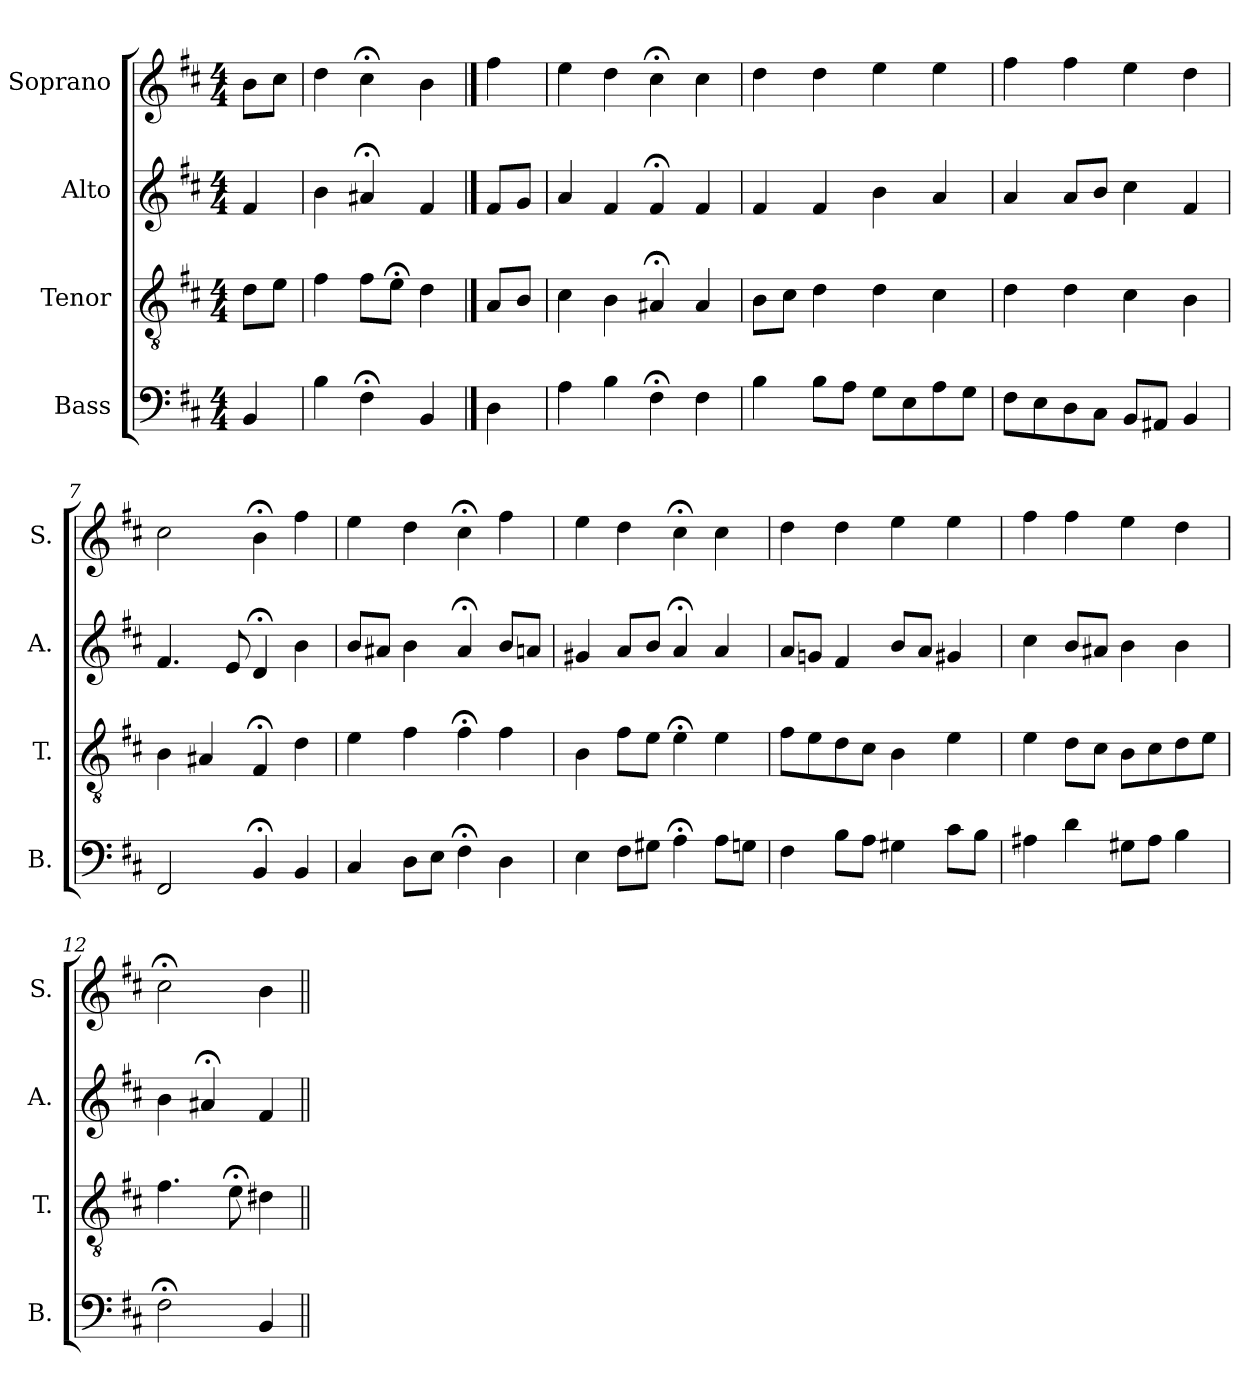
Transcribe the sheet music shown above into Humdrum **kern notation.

**kern	**kern	**kern	**kern
*part4	*part3	*part2	*part1
*staff4	*staff3	*staff2	*staff1
*I"Bass	*I"Tenor	*I"Alto	*I"Soprano
*I'B.	*I'T.	*I'A.	*I'S.
*clefF4	*clefGv2	*clefG2	*clefG2
*	*ITrd7c12	*	*
*k[f#c#]	*k[f#c#]	*k[f#c#]	*k[f#c#]
*D:	*D:	*D:	*D:
*M4/4	*M4/4	*M4/4	*M4/4
=1	=1	=1	=1
4BB/	8D\L	4f#/	8b\L
.	8E\J	.	8cc#\J
=2	=2	=2	=2
4B\	4F#\	4b\	4dd\
4F#;<\	8F#\L	4a#X;</	4cc#;<\
.	8E;<\J	.	.
4BB/	4D\	4f#/	4b\
==3	==3	==3	==3
4D\	8AA/L	8f#/L	4ff#\
.	8BB/J	8g/J	.
=4	=4	=4	=4
4A\	4C#\	4a/	4ee\
4B\	4BB\	4f#/	4dd\
4F#;<\	4AA#X;</	4f#;</	4cc#;<\
4F#\	4AA#/	4f#/	4cc#\
=5	=5	=5	=5
4B\	8BB\L	4f#/	4dd\
.	8C#\J	.	.
8B\L	4D\	4f#/	4dd\
8A\J	.	.	.
8G\L	4D\	4b\	4ee\
8E\	.	.	.
8A\	4C#\	4a/	4ee\
8G\J	.	.	.
=6	=6	=6	=6
8F#\L	4D\	4a/	4ff#\
8E\	.	.	.
8D\	4D\	8a/L	4ff#\
8C#\J	.	8b/J	.
8BB/L	4C#\	4cc#\	4ee\
8AA#X/J	.	.	.
4BB/	4BB\	4f#/	4dd\
!!LO:LB:g=z
=7	=7	=7	=7
2FF#/	4BB\	4.f#/	2cc#\
.	4AA#X/	.	.
.	.	8e/	.
4BB;</	4FF#;</	4d;</	4b;<\
4BB/	4D\	4b\	4ff#\
=8	=8	=8	=8
4C#/	4E\	8b/L	4ee\
.	.	8a#X/J	.
8D\L	4F#\	4b\	4dd\
8E\J	.	.	.
4F#;<\	4F#;<\	4a#;</	4cc#;<\
4D\	4F#\	8b/L	4ff#\
.	.	8an/J	.
=9	=9	=9	=9
4E\	4BB\	4g#X/	4ee\
8F#\L	8F#\L	8a/L	4dd\
8G#X\J	8E\J	8b/J	.
4A;<\	4E;<\	4a;</	4cc#;<\
8A\L	4E\	4a/	4cc#\
8Gn\J	.	.	.
!!LO:PB:g=z
=10	=10	=10	=10
4F#\	8F#\L	8a/L	4dd\
.	8E\	8gn/J	.
8B\L	8D\	4f#/	4dd\
8A\J	8C#\J	.	.
4G#X\	4BB\	8b/L	4ee\
.	.	8a/J	.
8c#\L	4E\	4g#X/	4ee\
8B\J	.	.	.
=11	=11	=11	=11
4A#X\	4E\	4cc#\	4ff#\
4d\	8D\L	8b/L	4ff#\
.	8C#\J	8a#X/J	.
8G#X\L	8BB\L	4b\	4ee\
8A#\J	8C#\	.	.
4B\	8D\	4b\	4dd\
.	8E\J	.	.
=12	=12	=12	=12
2F#;<\	4.F#\	4b\	2cc#;<\
.	.	4a#X;</	.
.	8E;<\	.	.
4BB/	4D#X\	4f#/	4b\
=||	=||	=||	=||
*-	*-	*-	*-
